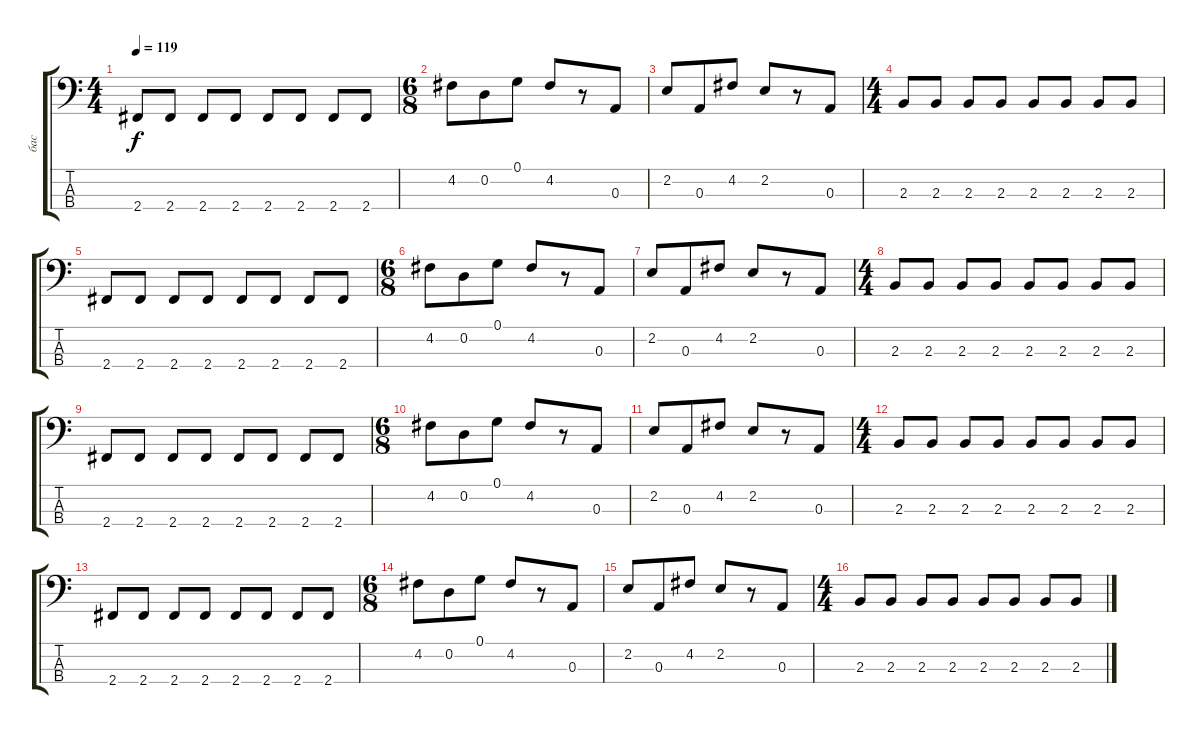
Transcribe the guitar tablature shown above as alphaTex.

\track ("бас" "бас") {instrument electricbassfinger}
\staff {score tabs}
\tuning (G2 D2 A1 E1) {hide}
\ts (4 4)
\tempo 119
\clef f4
\ks c
2.4.8{dy f} 2.4.8 2.4.8 2.4.8 2.4.8 2.4.8 2.4.8 2.4.8 |
\ts (6 8)
4.2.8 0.2.8 0.1.8 4.2.8 r.8 0.3.8 |
2.2.8 0.3.8 4.2.8 2.2.8 r.8 0.3.8 |
\ts (4 4)
2.3.8 2.3.8 2.3.8 2.3.8 2.3.8 2.3.8 2.3.8 2.3.8 |
2.4.8 2.4.8 2.4.8 2.4.8 2.4.8 2.4.8 2.4.8 2.4.8 |
\ts (6 8)
4.2.8 0.2.8 0.1.8 4.2.8 r.8 0.3.8 |
2.2.8 0.3.8 4.2.8 2.2.8 r.8 0.3.8 |
\ts (4 4)
2.3.8 2.3.8 2.3.8 2.3.8 2.3.8 2.3.8 2.3.8 2.3.8 |
2.4.8 2.4.8 2.4.8 2.4.8 2.4.8 2.4.8 2.4.8 2.4.8 |
\ts (6 8)
4.2.8 0.2.8 0.1.8 4.2.8 r.8 0.3.8 |
2.2.8 0.3.8 4.2.8 2.2.8 r.8 0.3.8 |
\ts (4 4)
2.3.8 2.3.8 2.3.8 2.3.8 2.3.8 2.3.8 2.3.8 2.3.8 |
2.4.8 2.4.8 2.4.8 2.4.8 2.4.8 2.4.8 2.4.8 2.4.8 |
\ts (6 8)
4.2.8 0.2.8 0.1.8 4.2.8 r.8 0.3.8 |
2.2.8 0.3.8 4.2.8 2.2.8 r.8 0.3.8 |
\ts (4 4)
2.3.8 2.3.8 2.3.8 2.3.8 2.3.8 2.3.8 2.3.8 2.3.8
